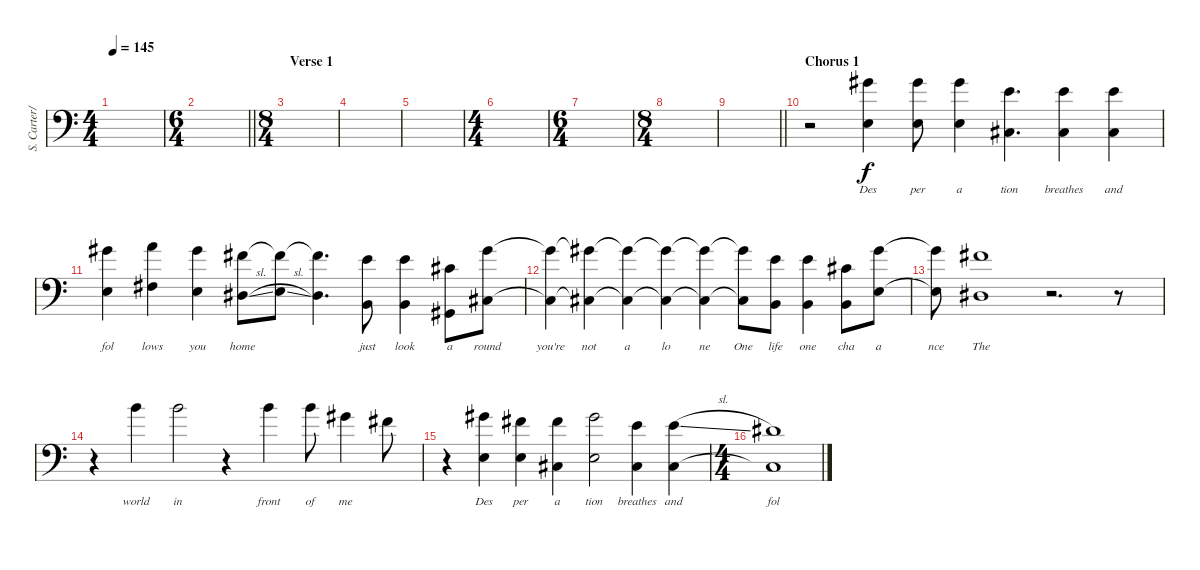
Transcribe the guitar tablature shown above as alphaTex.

\track ("S. Carter/Strings" "S. Carter/") {instrument stringensemble1}
\staff {score}
\tuning (Bb3 F3 Db3 B2 Ab1 Db1) {hide}
\ts (4 4)
\tempo 145
\clef f4
\ks c
|
\ts (6 4)
\barLineRight lightlight
|
\ts (8 4)
\section ("" "Verse 1")
|
|
|
\ts (4 4)
|
\ts (6 4)
|
\ts (8 4)
|
\barLineRight lightlight
|
\section ("" "Chorus 1")
r.2{instrument clarinet} (15.2 5.4).4{lyrics (0 "Des") lyrics (1 "") lyrics (2 "") lyrics (3 "") lyrics (4 "")} (15.2 5.4).8{lyrics (0 "per") lyrics (1 "") lyrics (2 "") lyrics (3 "") lyrics (4 "")} (15.2 5.4).4{lyrics (0 "a") lyrics (1 "") lyrics (2 "") lyrics (3 "") lyrics (4 "")} (11.2 2.4).4{d lyrics (0 "tion") lyrics (1 "") lyrics (2 "") lyrics (3 "") lyrics (4 "")} (11.2 2.4).4{lyrics (0 "breathes") lyrics (1 "") lyrics (2 "") lyrics (3 "") lyrics (4 "")} (11.2 2.4).4{lyrics (0 "and") lyrics (1 "") lyrics (2 "") lyrics (3 "") lyrics (4 "")} |
(15.2 5.4).4{lyrics (0 "fol") lyrics (1 "") lyrics (2 "") lyrics (3 "") lyrics (4 "")} (16.2 7.4).4{lyrics (0 "lows") lyrics (1 "") lyrics (2 "") lyrics (3 "") lyrics (4 "")} (15.2 5.4).4{lyrics (0 "you") lyrics (1 "") lyrics (2 "") lyrics (3 "") lyrics (4 "")} (13.2 4.4{sl}).8{lyrics (0 "home") lyrics (1 "") lyrics (2 "") lyrics (3 "") lyrics (4 "")} (13.2{t} 5.4{sl}).8{lyrics (0 "") lyrics (1 "") lyrics (2 "") lyrics (3 "") lyrics (4 "")} (13.2{t} 4.4).4{d lyrics (0 "") lyrics (1 "") lyrics (2 "") lyrics (3 "") lyrics (4 "")} (11.2 0.4).8{lyrics (0 "just") lyrics (1 "") lyrics (2 "") lyrics (3 "") lyrics (4 "")} (11.2 0.4).4{lyrics (0 "look") lyrics (1 "") lyrics (2 "") lyrics (3 "") lyrics (4 "")} (8.2 12.5).8{lyrics (0 "a") lyrics (1 "") lyrics (2 "") lyrics (3 "") lyrics (4 "")} (15.2 2.4).8{lyrics (0 "round") lyrics (1 "") lyrics (2 "") lyrics (3 "") lyrics (4 "")} |
(15.2{t} 2.4{t}).4{lyrics (0 "you're") lyrics (1 "") lyrics (2 "") lyrics (3 "") lyrics (4 "")} (15.2{t} 2.4{t}).4{lyrics (0 "not") lyrics (1 "") lyrics (2 "") lyrics (3 "") lyrics (4 "")} (15.2{t} 2.4{t}).4{lyrics (0 "a") lyrics (1 "") lyrics (2 "") lyrics (3 "") lyrics (4 "")} (15.2{t} 2.4{t}).4{lyrics (0 "lo") lyrics (1 "") lyrics (2 "") lyrics (3 "") lyrics (4 "")} (15.2{t} 2.4{t}).4{lyrics (0 "ne") lyrics (1 "") lyrics (2 "") lyrics (3 "") lyrics (4 "")} (15.2{t} 2.4{t}).8{lyrics (0 "One") lyrics (1 "") lyrics (2 "") lyrics (3 "") lyrics (4 "")} (11.2 0.4).8{lyrics (0 "life") lyrics (1 "") lyrics (2 "") lyrics (3 "") lyrics (4 "")} (11.2 0.4).4{lyrics (0 "one") lyrics (1 "") lyrics (2 "") lyrics (3 "") lyrics (4 "")} (8.2 0.4).8{lyrics (0 "cha") lyrics (1 "") lyrics (2 "") lyrics (3 "") lyrics (4 "")} (15.2 5.4).8{lyrics (0 "a") lyrics (1 "") lyrics (2 "") lyrics (3 "") lyrics (4 "")} |
(15.2{t} 5.4{t}).8{lyrics (0 "nce") lyrics (1 "") lyrics (2 "") lyrics (3 "") lyrics (4 "")} (13.2 4.4).1{lyrics (0 "The") lyrics (1 "") lyrics (2 "") lyrics (3 "") lyrics (4 "")} r.2{d} r.8 |
r.4 18.2.4{lyrics (0 "world") lyrics (1 "") lyrics (2 "") lyrics (3 "") lyrics (4 "")} 18.2.2{lyrics (0 "in") lyrics (1 "") lyrics (2 "") lyrics (3 "") lyrics (4 "")} r.4 18.2.4{lyrics (0 "front") lyrics (1 "") lyrics (2 "") lyrics (3 "") lyrics (4 "")} 18.2.8{lyrics (0 "of") lyrics (1 "") lyrics (2 "") lyrics (3 "") lyrics (4 "")} 15.2.4{lyrics (0 "me") lyrics (1 "") lyrics (2 "") lyrics (3 "") lyrics (4 "")} 13.2.8{lyrics (0 "") lyrics (1 "") lyrics (2 "") lyrics (3 "") lyrics (4 "")} |
r.4 (15.2 5.4).4{lyrics (0 "Des") lyrics (1 "") lyrics (2 "") lyrics (3 "") lyrics (4 "")} (13.2 5.4).4{lyrics (0 "per") lyrics (1 "") lyrics (2 "") lyrics (3 "") lyrics (4 "")} (13.2 2.4).4{lyrics (0 "a") lyrics (1 "") lyrics (2 "") lyrics (3 "") lyrics (4 "")} (15.2 5.4).2{lyrics (0 "tion") lyrics (1 "") lyrics (2 "") lyrics (3 "") lyrics (4 "")} (11.2 2.4).4{lyrics (0 "breathes") lyrics (1 "") lyrics (2 "") lyrics (3 "") lyrics (4 "")} (11.2{sl} 2.4).4{lyrics (0 "and") lyrics (1 "") lyrics (2 "") lyrics (3 "") lyrics (4 "")} |
\ts (4 4)
(10.2 2.4{t}).1{lyrics (0 "fol") lyrics (1 "") lyrics (2 "") lyrics (3 "") lyrics (4 "")}
